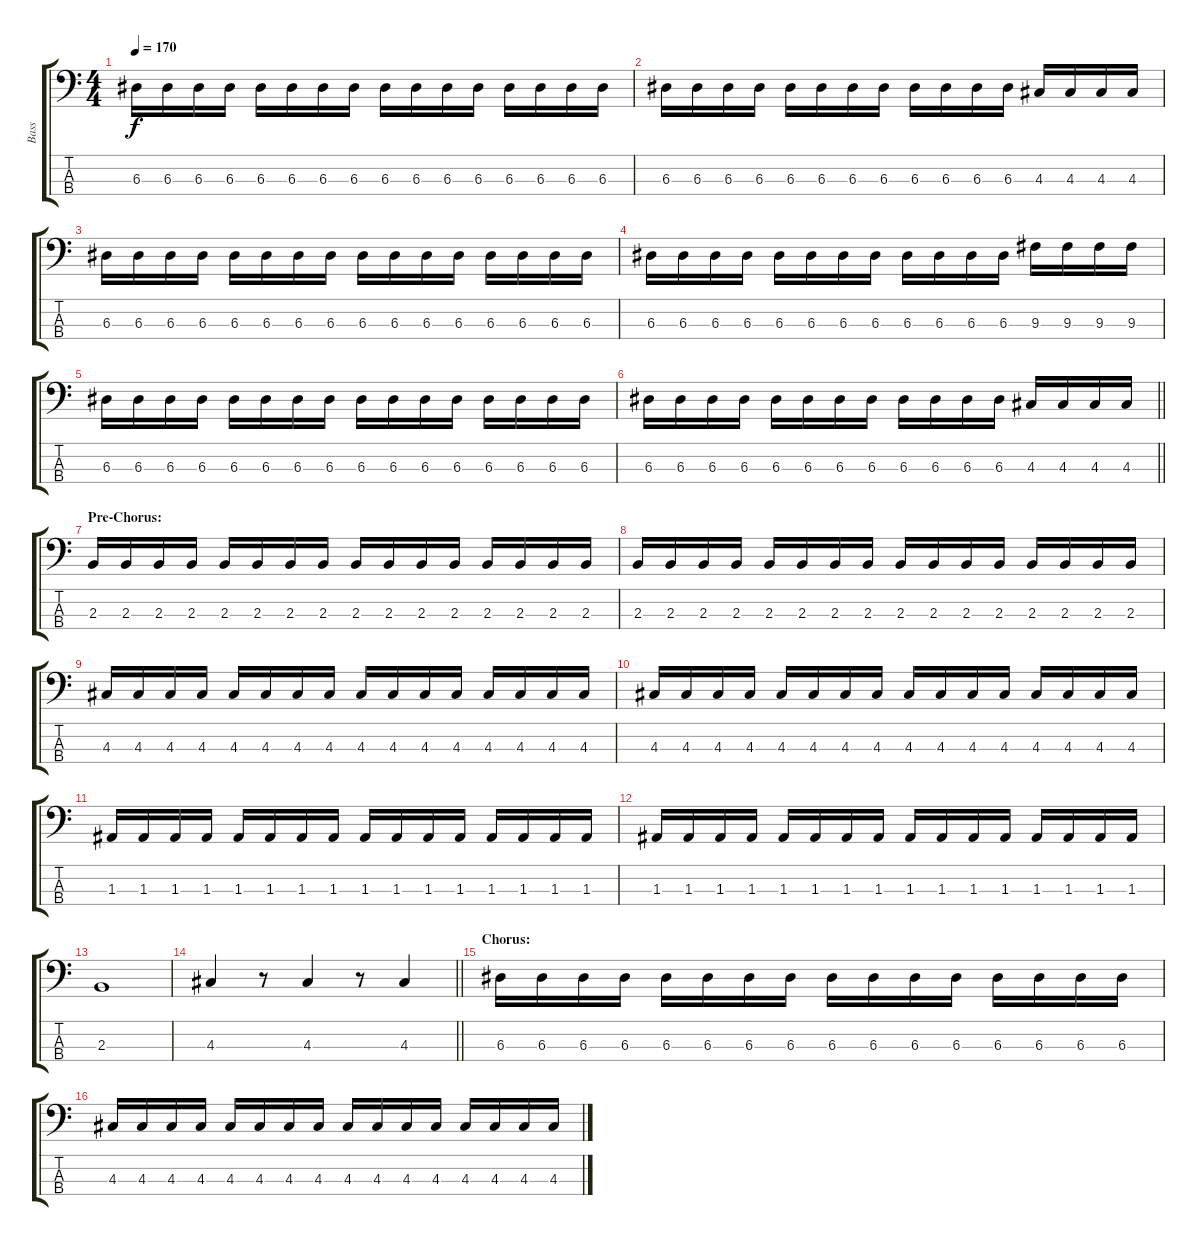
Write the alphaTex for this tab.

\track ("Bass" "Bass") {instrument electricbasspick}
\staff {score tabs}
\tuning (G2 D2 A1 E1) {hide}
\ts (4 4)
\tempo 170
\clef f4
\ks c
6.3.16{dy f} 6.3.16 6.3.16 6.3.16 6.3.16 6.3.16 6.3.16 6.3.16 6.3.16 6.3.16 6.3.16 6.3.16 6.3.16 6.3.16 6.3.16 6.3.16 |
6.3.16 6.3.16 6.3.16 6.3.16 6.3.16 6.3.16 6.3.16 6.3.16 6.3.16 6.3.16 6.3.16 6.3.16 4.3.16 4.3.16 4.3.16 4.3.16 |
6.3.16 6.3.16 6.3.16 6.3.16 6.3.16 6.3.16 6.3.16 6.3.16 6.3.16 6.3.16 6.3.16 6.3.16 6.3.16 6.3.16 6.3.16 6.3.16 |
6.3.16 6.3.16 6.3.16 6.3.16 6.3.16 6.3.16 6.3.16 6.3.16 6.3.16 6.3.16 6.3.16 6.3.16 9.3.16 9.3.16 9.3.16 9.3.16 |
6.3.16 6.3.16 6.3.16 6.3.16 6.3.16 6.3.16 6.3.16 6.3.16 6.3.16 6.3.16 6.3.16 6.3.16 6.3.16 6.3.16 6.3.16 6.3.16 |
\barLineRight lightlight
6.3.16 6.3.16 6.3.16 6.3.16 6.3.16 6.3.16 6.3.16 6.3.16 6.3.16 6.3.16 6.3.16 6.3.16 4.3.16 4.3.16 4.3.16 4.3.16 |
\section ("" "Pre-Chorus:")
2.3.16 2.3.16 2.3.16 2.3.16 2.3.16 2.3.16 2.3.16 2.3.16 2.3.16 2.3.16 2.3.16 2.3.16 2.3.16 2.3.16 2.3.16 2.3.16 |
2.3.16 2.3.16 2.3.16 2.3.16 2.3.16 2.3.16 2.3.16 2.3.16 2.3.16 2.3.16 2.3.16 2.3.16 2.3.16 2.3.16 2.3.16 2.3.16 |
4.3.16 4.3.16 4.3.16 4.3.16 4.3.16 4.3.16 4.3.16 4.3.16 4.3.16 4.3.16 4.3.16 4.3.16 4.3.16 4.3.16 4.3.16 4.3.16 |
4.3.16 4.3.16 4.3.16 4.3.16 4.3.16 4.3.16 4.3.16 4.3.16 4.3.16 4.3.16 4.3.16 4.3.16 4.3.16 4.3.16 4.3.16 4.3.16 |
1.3.16 1.3.16 1.3.16 1.3.16 1.3.16 1.3.16 1.3.16 1.3.16 1.3.16 1.3.16 1.3.16 1.3.16 1.3.16 1.3.16 1.3.16 1.3.16 |
1.3.16 1.3.16 1.3.16 1.3.16 1.3.16 1.3.16 1.3.16 1.3.16 1.3.16 1.3.16 1.3.16 1.3.16 1.3.16 1.3.16 1.3.16 1.3.16 |
2.3.1 |
\barLineRight lightlight
4.3.4 r.8 4.3.4 r.8 4.3.4 |
\section ("" "Chorus:")
6.3.16 6.3.16 6.3.16 6.3.16 6.3.16 6.3.16 6.3.16 6.3.16 6.3.16 6.3.16 6.3.16 6.3.16 6.3.16 6.3.16 6.3.16 6.3.16 |
4.3.16 4.3.16 4.3.16 4.3.16 4.3.16 4.3.16 4.3.16 4.3.16 4.3.16 4.3.16 4.3.16 4.3.16 4.3.16 4.3.16 4.3.16 4.3.16
